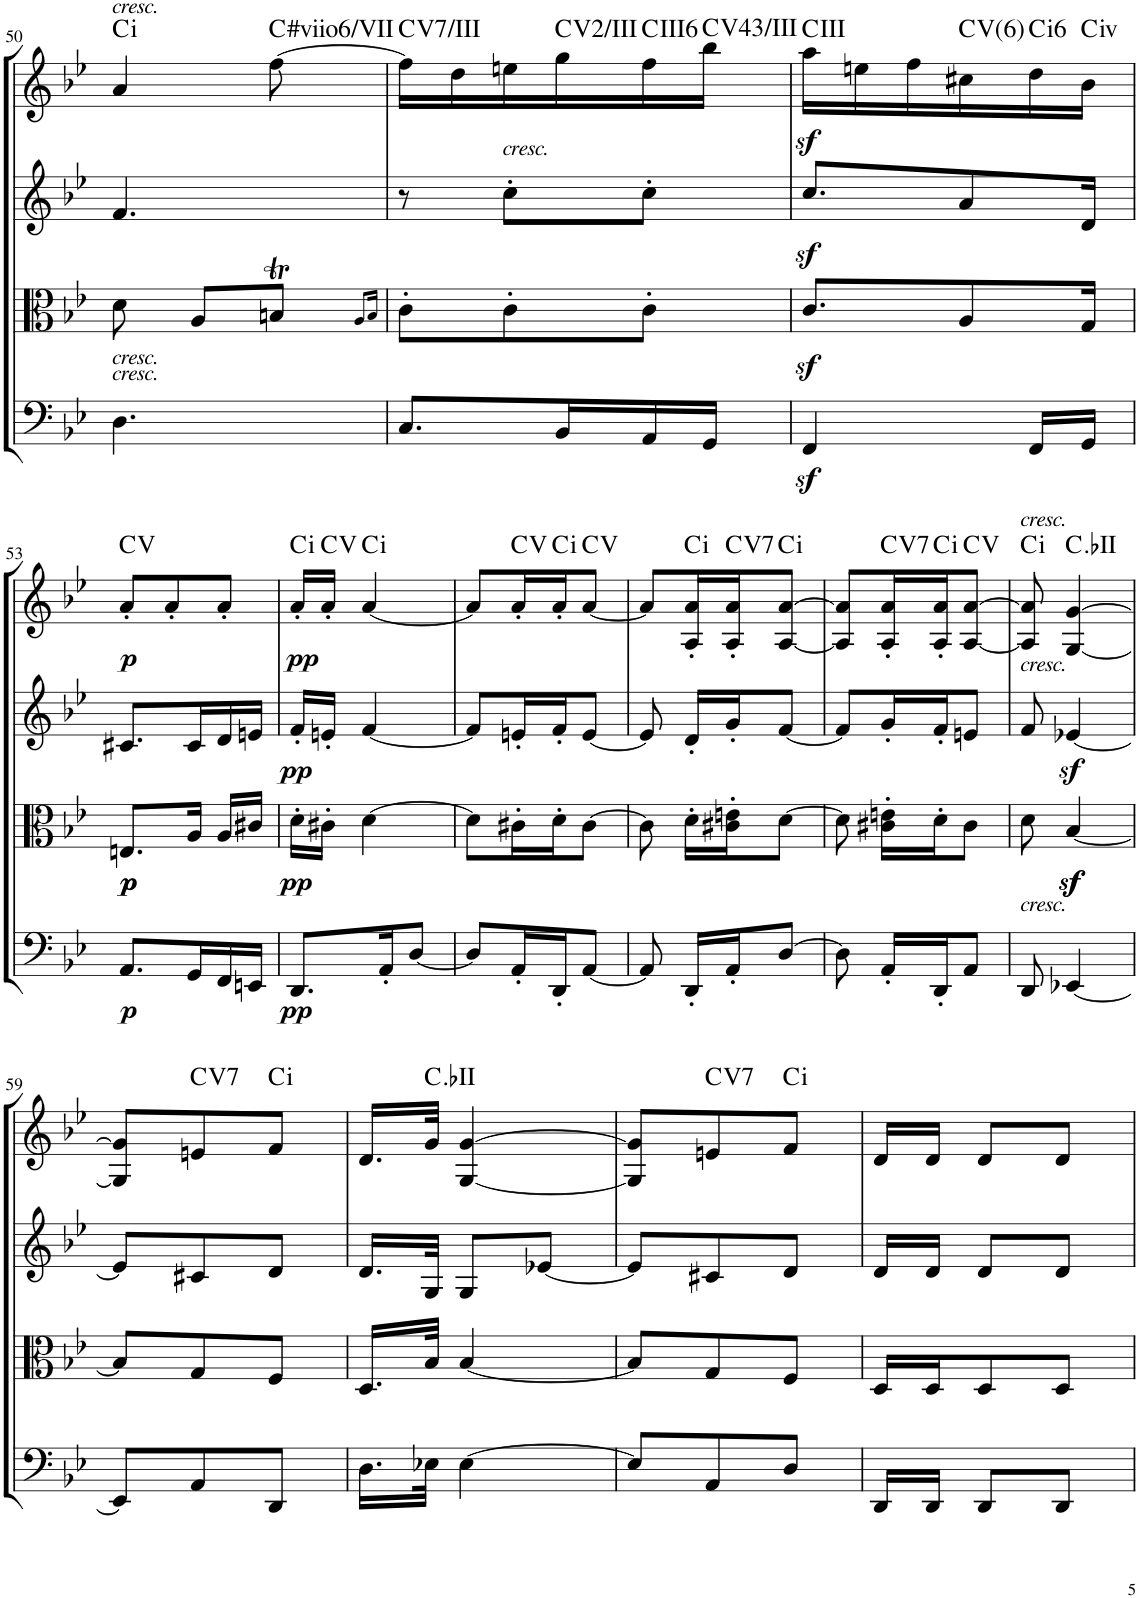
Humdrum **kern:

**kern	**dynam	**kern	**dynam	**kern	**dynam	**kern	**dynam	**harte
*part4	*part4	*part3	*part3	*part2	*part2	*part1	*part1	*part1
*staff4	*staff4	*staff3	*staff3	*staff2	*staff2	*staff1	*staff1	*
*I"Cello	*	*I"Viola	*	*I"2nd Violin	*	*I"1st Violin	*	*
*	*	*I'Vla	*	*I'Vln	*	*I'Vln	*	*
!!LO:PB:g=z
*clefF4	*	*clefC3	*	*clefG2	*	*clefG2	*	*
*k[b-e-]	*	*k[b-e-]	*	*k[b-e-]	*	*k[b-e-]	*	*
*B-:	*	*B-:	*	*B-:	*	*B-:	*	*
*M3/8	*	*M3/8	*	*M3/8	*	*M3/8	*	*
=50	=50	=50	=50	=50	=50	=50	=50	=50
!	!	!	!	!	!	!LO:TX:a:i:t=cresc.	!	!
!LO:TX:a:i:t=cresc.	!	!	!	!	!	!	!	!
!LO:TX:a:i:t=cresc.	!	!	!	!	!	!	!	!LO:H:kt=i
4.D\	.	8d\	.	4.f/	.	4a/	.	.
.	.	8A/L	.	.	.	.	.	.
!	!	!	!	!	!	!	!	!LO:H:kt=#viio
.	.	8Bnt/J	.	.	.	[8ff\	.	.
.	.	8qA/L	.	.	.	.	.	.
.	.	16qB/Jk	.	.	.	.	.	.
=51	=51	=51	=51	=51	=51	=51	=51	=51
!	!	!	!	!	!	!	!	!LO:H:kt=7/
8.C/L	.	8c'\L	.	8r	.	16ff\LL]	.	C:maj
.	.	.	.	.	.	16dd\	.	.
!	!	!	!	!LO:TX:a:i:t=cresc.	!	!	!	!
.	.	8c'\	.	8cc'\L	.	16een\	.	.
!	!	!	!	!	!	!	!	!LO:H:kt=2/
16BB-/L	.	.	.	.	.	16gg\	.	C:maj
!	!	!	!	!	!	!	!	!LO:H:kt=6
16AA/	.	8c'\J	.	8cc'\J	.	16ff\	.	C:maj6
!	!	!	!	!	!	!	!	!LO:H:kt=43/
16GG/JJ	.	.	.	.	.	16bb-\JJ	.	C:maj
=52	=52	=52	=52	=52	=52	=52	=52	=52
4FFz</	.	8.cz</L	.	8.ccz</L	.	16aa\LL	.	C:maj
.	.	.	.	.	.	16een\	.	.
.	.	.	.	.	.	16ff\	.	.
!	!	!	!	!	!	!	!	!LO:H:kt=6
.	.	8A/	.	8a/	.	16cc#X\	.	C:maj6
!	!	!	!	!	!	!	!	!LO:H:kt=i
16FF/LL	.	.	.	.	.	16dd\	.	.
!	!	!	!	!	!	!	!	!LO:H:kt=iv
16GG/JJ	.	16G/Jk	.	16d/Jk	.	16b-\JJ	.	.
!!LO:LB:g=z
=53	=53	=53	=53	=53	=53	=53	=53	=53
!	!LO:DY:b	!	!LO:DY:b	!	!	!	!	!
!	!	!	!LO:DY:n=1:b	!	!	!	!LO:DY:b	!
8.AA/L	p	8.En/L	p p	8.c#X/L	.	8a'/L	p	C:maj
.	.	.	.	.	.	8a'/	.	.
16GG/L	.	16A/Jk	.	16c#/L	.	.	.	.
16FF/	.	16A/LL	.	16d/	.	8a'/J	.	.
16EEn/JJ	.	16c#X/JJ	.	16en/JJ	.	.	.	.
=54	=54	=54	=54	=54	=54	=54	=54	=54
!	!LO:DY:b	!	!LO:DY:b	!	!LO:DY:b	!	!LO:DY:b	!LO:H:kt=i
8.DD/L	pp	16d'\LL	pp	16f'/LL	pp	16a'/LL	pp	.
.	.	16c#X'\JJ	.	16en'/JJ	.	16a'/JJ	.	C:maj
!	!	!	!	!	!	!	!	!LO:H:kt=i
.	.	[4d\	.	[4f/	.	[4a/	.	.
16AA'/K	.	.	.	.	.	.	.	.
[8D/J	.	.	.	.	.	.	.	.
=55	=55	=55	=55	=55	=55	=55	=55	=55
8D/L]	.	8d\L]	.	8f/L]	.	8a/L]	.	.
16AA'/L	.	16c#X'\L	.	16en'/L	.	16a'/L	.	C:maj
!	!	!	!	!	!	!	!	!LO:H:kt=i
16DD'/J	.	16d'\J	.	16f'/J	.	16a'/J	.	.
[8AA/J	.	[8c#\J	.	[8e/J	.	[8a/J	.	C:maj
=56	=56	=56	=56	=56	=56	=56	=56	=56
8AA/]	.	8c#\]	.	8e/]	.	8a/L]	.	.
!	!	!	!	!	!	!	!	!LO:H:kt=i
16DD'/LL	.	16d'\LL	.	16d'/LL	.	16A/' 16a/'L	.	.
!	!	!	!	!	!	!	!	!LO:H:kt=7
16AA'/J	.	16c#X\' 16en\'J	.	16g'/J	.	16A/' 16a/'J	.	C:7
!	!	!	!	!	!	!	!	!LO:H:kt=i
[8D/J	.	[8d\J	.	[8f/J	.	[8A/ [8a/J	.	.
=57	=57	=57	=57	=57	=57	=57	=57	=57
8D\]	.	8d\]	.	8f/L]	.	8A/] 8a/]L	.	.
!	!	!	!	!	!	!	!	!LO:H:kt=7
16AA'/LL	.	16c#X\' 16en\'LL	.	16g'/L	.	16A/' 16a/'L	.	C:7
!	!	!	!	!	!	!	!	!LO:H:kt=i
16DD'/J	.	16d'\J	.	16f'/J	.	16A/' 16a/'J	.	.
8AA/J	.	8c#\J	.	8en/J	.	[8A/ [8a/J	.	C:maj
=58	=58	=58	=58	=58	=58	=58	=58	=58
!	!	!	!	!	!	!LO:TX:a:i:t=cresc.	!	!
!	!	!	!	!LO:TX:a:i:t=cresc.	!	!	!	!
!LO:TX:a:i:t=cresc.	!	!	!	!	!	!	!	!LO:H:kt=i
8DD/	.	8d\	.	8f/	.	8A/] 8a/]	.	.
[4EE-X/	.	[4B-z</	.	[4e-Xz</	.	[4G/ [4g/	.	C:maj
!!LO:LB:g=z
=59	=59	=59	=59	=59	=59	=59	=59	=59
8EE-/L]	.	8B-/L]	.	8e-/L]	.	8G/] 8g/]L	.	.
!	!	!	!	!	!	!	!	!LO:H:kt=7
8AA/	.	8G/	.	8c#X/	.	8en/	.	C:7
!	!	!	!	!	!	!	!	!LO:H:kt=i
8DD/J	.	8F/J	.	8d/J	.	8f/J	.	.
=60	=60	=60	=60	=60	=60	=60	=60	=60
16.D\LL	.	16.D/LL	.	16.d/LL	.	16.d/LL	.	.
32E-X\JJk	.	32B-/JJk	.	32G/JJk	.	32g/JJk	.	C:maj
[4E-\	.	[4B-/	.	8G/L	.	[4G/ [4g/	.	.
.	.	.	.	[8e-X/J	.	.	.	.
=61	=61	=61	=61	=61	=61	=61	=61	=61
8E-/L]	.	8B-/L]	.	8e-/L]	.	8G/] 8g/]L	.	.
!	!	!	!	!	!	!	!	!LO:H:kt=7
8AA/	.	8G/	.	8c#X/	.	8en/	.	C:7
!	!	!	!	!	!	!	!	!LO:H:kt=i
8D/J	.	8F/J	.	8d/J	.	8f/J	.	.
=62	=62	=62	=62	=62	=62	=62	=62	=62
16DD/LL	.	16D/LL	.	16d/LL	.	16d/LL	.	.
16DD/JJ	.	16D/J	.	16d/JJ	.	16d/JJ	.	.
8DD/L	.	8D/	.	8d/L	.	8d/L	.	.
8DD/J	.	8D/J	.	8d/J	.	8d/J	.	.
=	=	=	=	=	=	=	=	=
*-	*-	*-	*-	*-	*-	*-	*-	*-
